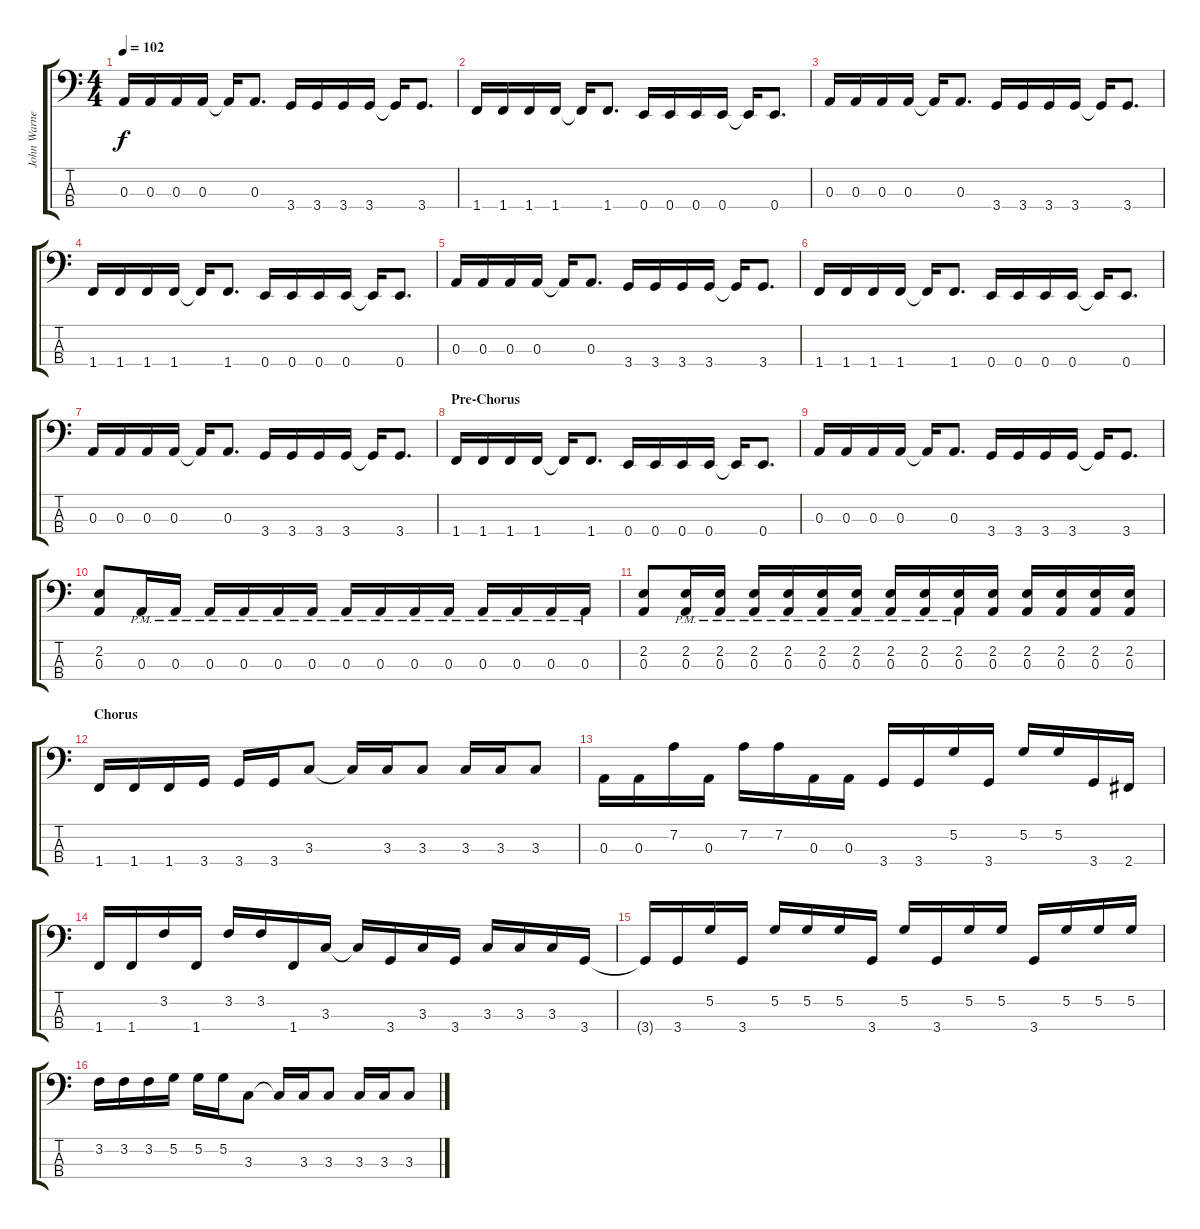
\track ("John Warne (Bass)" "John Warne") {instrument electricbasspick}
\staff {score tabs}
\tuning (G2 D2 A1 E1) {hide}
\ts (4 4)
\tempo 102
\clef f4
\ks c
0.3.16{dy f} 0.3.16 0.3.16 0.3.16 0.3{t}.16 0.3.8{d} 3.4.16 3.4.16 3.4.16 3.4.16 3.4{t}.16 3.4.8{d} |
1.4.16 1.4.16 1.4.16 1.4.16 1.4{t}.16 1.4.8{d} 0.4.16 0.4.16 0.4.16 0.4.16 0.4{t}.16 0.4.8{d} |
0.3.16 0.3.16 0.3.16 0.3.16 0.3{t}.16 0.3.8{d} 3.4.16 3.4.16 3.4.16 3.4.16 3.4{t}.16 3.4.8{d} |
1.4.16 1.4.16 1.4.16 1.4.16 1.4{t}.16 1.4.8{d} 0.4.16 0.4.16 0.4.16 0.4.16 0.4{t}.16 0.4.8{d} |
0.3.16 0.3.16 0.3.16 0.3.16 0.3{t}.16 0.3.8{d} 3.4.16 3.4.16 3.4.16 3.4.16 3.4{t}.16 3.4.8{d} |
1.4.16 1.4.16 1.4.16 1.4.16 1.4{t}.16 1.4.8{d} 0.4.16 0.4.16 0.4.16 0.4.16 0.4{t}.16 0.4.8{d} |
0.3.16 0.3.16 0.3.16 0.3.16 0.3{t}.16 0.3.8{d} 3.4.16 3.4.16 3.4.16 3.4.16 3.4{t}.16 3.4.8{d} |
\section ("" "Pre-Chorus")
1.4.16 1.4.16 1.4.16 1.4.16 1.4{t}.16 1.4.8{d} 0.4.16 0.4.16 0.4.16 0.4.16 0.4{t}.16 0.4.8{d} |
0.3.16 0.3.16 0.3.16 0.3.16 0.3{t}.16 0.3.8{d} 3.4.16 3.4.16 3.4.16 3.4.16 3.4{t}.16 3.4.8{d} |
(2.2 0.3).8 0.3{pm}.16 0.3{pm}.16 0.3{pm}.16 0.3{pm}.16 0.3{pm}.16 0.3{pm}.16 0.3{pm}.16 0.3{pm}.16 0.3{pm}.16 0.3{pm}.16 0.3{pm}.16 0.3{pm}.16 0.3{pm}.16 0.3{pm}.16 |
(2.2 0.3).8 (2.2{pm} 0.3{pm}).16 (2.2{pm} 0.3{pm}).16 (2.2{pm} 0.3{pm}).16 (2.2{pm} 0.3{pm}).16 (2.2{pm} 0.3{pm}).16 (2.2{pm} 0.3{pm}).16 (2.2{pm} 0.3{pm}).16 (2.2{pm} 0.3{pm}).16 (2.2{pm} 0.3{pm}).16 (2.2 0.3).16 (2.2 0.3).16 (2.2 0.3).16 (2.2 0.3).16 (2.2 0.3).16 |
\section ("" "Chorus")
1.4.16 1.4.16 1.4.16 3.4.16 3.4.16 3.4.16 3.3.8 3.3{t}.16 3.3.16 3.3.8 3.3.16 3.3.16 3.3.8 |
0.3.16 0.3.16 7.2.16 0.3.16 7.2.16 7.2.16 0.3.16 0.3.16 3.4.16 3.4.16 5.2.16 3.4.16 5.2.16 5.2.16 3.4.16 2.4.16 |
1.4.16 1.4.16 3.2.16 1.4.16 3.2.16 3.2.16 1.4.16 3.3.16 3.3{t}.16 3.4.16 3.3.16 3.4.16 3.3.16 3.3.16 3.3.16 3.4.16 |
3.4{t}.16 3.4.16 5.2.16 3.4.16 5.2.16 5.2.16 5.2.16 3.4.16 5.2.16 3.4.16 5.2.16 5.2.16 3.4.16 5.2.16 5.2.16 5.2.16 |
3.2.16 3.2.16 3.2.16 5.2.16 5.2.16 5.2.16 3.3.8 3.3{t}.16 3.3.16 3.3.8 3.3.16 3.3.16 3.3.8
